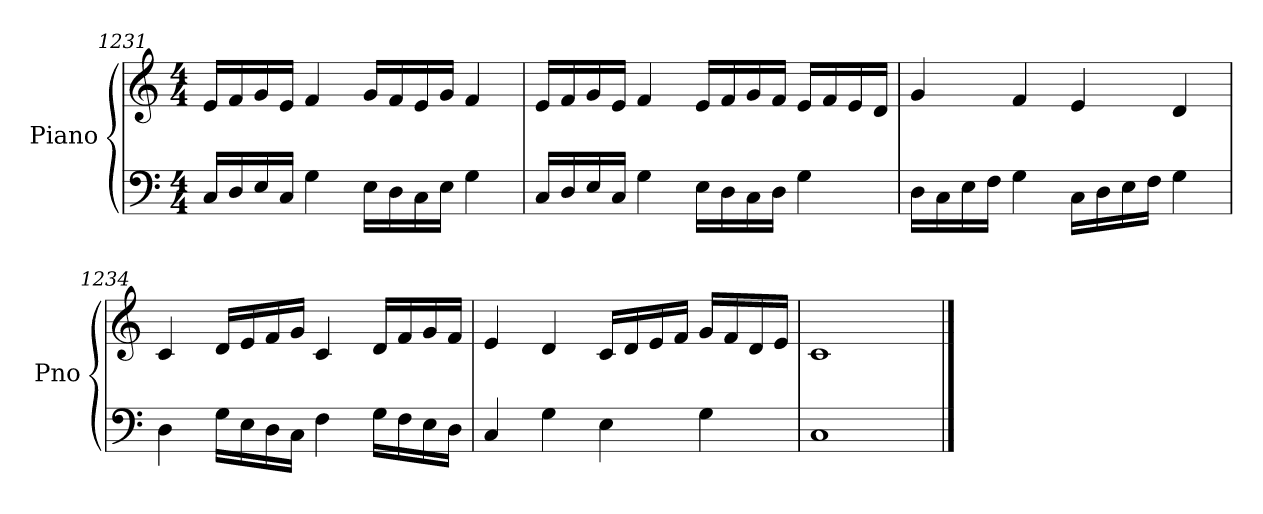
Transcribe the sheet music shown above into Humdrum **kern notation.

**kern	**kern
*part1	*part1
*staff2	*staff1
*I"Piano	*
*I'Pno	*
!!LO:PB:g=z
*clefF4	*clefG2
*k[]	*k[]
*M4/4	*M4/4
=1231	=1231
16C/LL	16e/LL
16D/	16f/
16E/	16g/
16C/JJ	16e/JJ
4G\	4f/
16E\LL	16g/LL
16D\	16f/
16C\	16e/
16E\JJ	16g/JJ
4G\	4f/
=1232	=1232
16C/LL	16e/LL
16D/	16f/
16E/	16g/
16C/JJ	16e/JJ
4G\	4f/
16E\LL	16e/LL
16D\	16f/
16C\	16g/
16D\JJ	16f/JJ
4G\	16e/LL
.	16f/
.	16e/
.	16d/JJ
=1233	=1233
16D\LL	4g/
16C\	.
16E\	.
16F\JJ	.
4G\	4f/
16C\LL	4e/
16D\	.
16E\	.
16F\JJ	.
4G\	4d/
!!LO:LB:g=z
=1234	=1234
4D\	4c/
16G\LL	16d/LL
16E\	16e/
16D\	16f/
16C\JJ	16g/JJ
4F\	4c/
16G\LL	16d/LL
16F\	16f/
16E\	16g/
16D\JJ	16f/JJ
=1235	=1235
4C/	4e/
4G\	4d/
4E\	16c/LL
.	16d/
.	16e/
.	16f/JJ
4G\	16g/LL
.	16f/
.	16d/
.	16e/JJ
=1236	=1236
1C	1c
==	==
*-	*-
